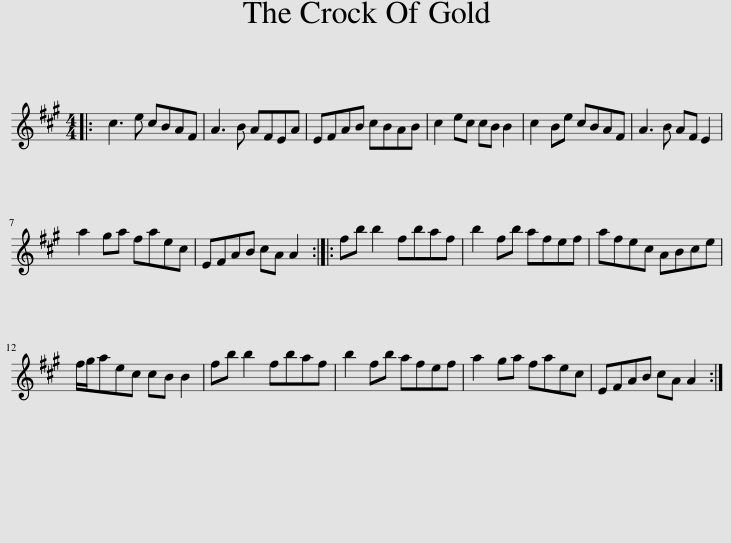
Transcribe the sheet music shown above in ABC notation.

X:1
L:1/8
M:4/4
I:linebreak $
K:A
V:1 treble
V:1
|: c3 e cBAF | A3 B AFEA | EFAB cBAB | c2 ec cB B2 | c2 Be cBAF | %5
 A3 B AF E2 |$ a2 ga faec | EFAB cA A2 :: fb b2 fbaf | b2 fb afef | %10
 afec ABce |$ f/g/aec cB B2 | fb b2 fbaf | b2 fb afef | a2 ga faec | %15
 EFAB cA A2 :| %16
